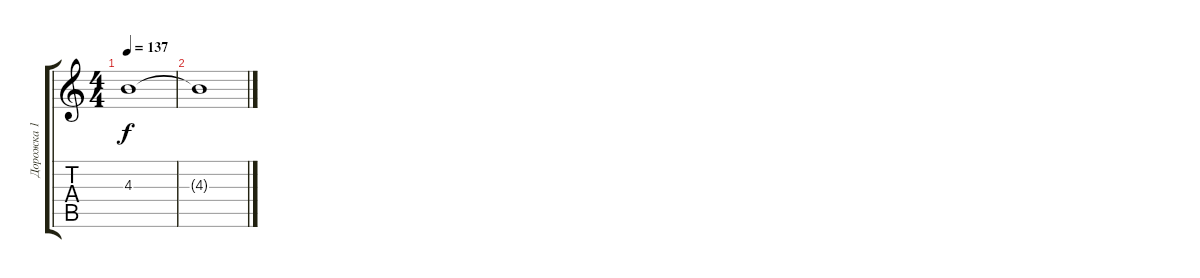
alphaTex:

\track ("Дорожка 1" "Дорожка 1") {instrument distortionguitar}
\staff {score tabs}
\tuning (E4 B3 G3 D3 A2 E2) {hide}
\ts (4 4)
\tempo 137
\clef g2
\ks c
4.3{t}.1{dy f} |
4.3{t}.1
